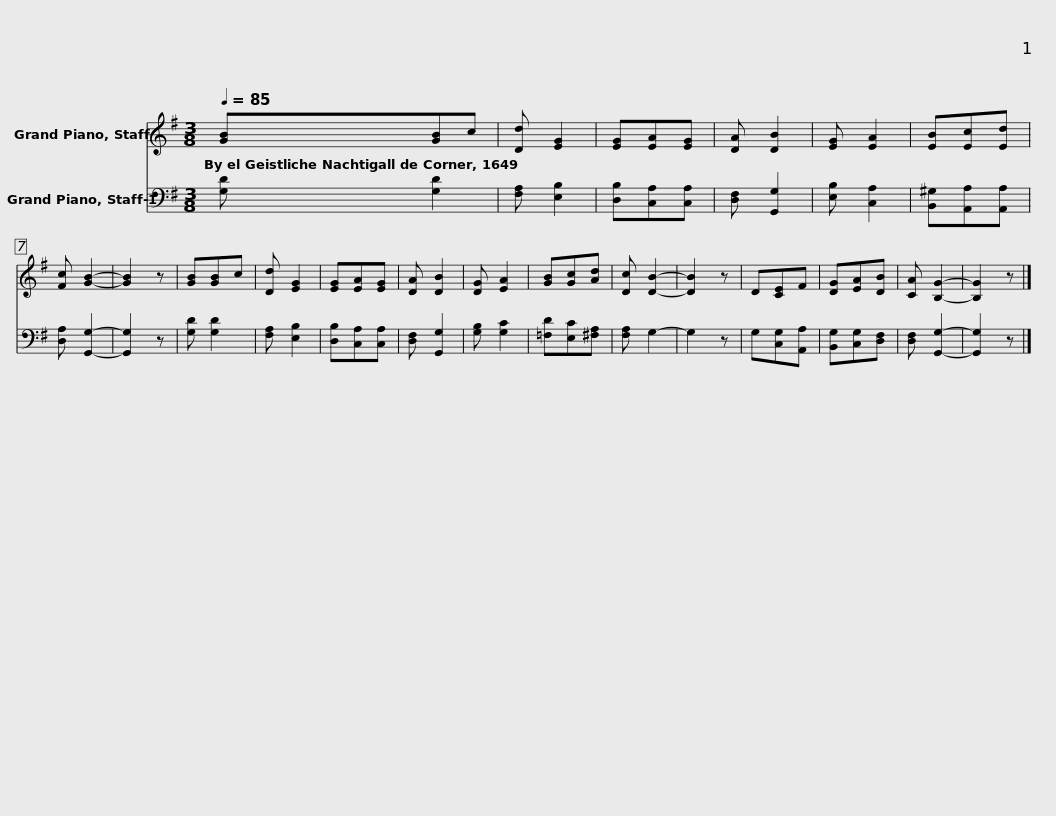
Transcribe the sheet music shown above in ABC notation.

X:1
%%score 1 2
L:1/8
Q:1/4=85
M:3/8
I:linebreak $
K:G
V:1 treble
V:2 bass
V:1
 [GB][GB]c | [Dd] [EG]2 | [EG][EA][EG] | [DA] [DB]2 | [EG] [EA]2 | %5
 [EB][Ec][Ed] | [Fc] [GB]2- | [GB]2 z |$ [GB][GB]c | [Dd] [EG]2 | %10
 [EG][EA][EG] | [DA] [DB]2 | [DG] [EA]2 | [GB][Gc][Ad] | [Dc] [DB]2- | %15
 [DB]2 z | D[CE]F | [DG][EA][DB] | [CA] [B,G]2- | [B,G]2 z |] %20
V:2
 [G,D] [G,D]2 | [F,A,] [E,B,]2 | [D,B,][C,A,][C,A,] | [D,F,] [G,,G,]2 | [E,B,] [C,A,]2 | %5
 [B,,^G,][A,,A,][A,,A,] | [D,A,] [G,,G,]2- | [G,,G,]2 z |$ [G,D] [G,D]2 | [F,A,] [E,B,]2 | %10
 [D,B,][C,A,][C,A,] | [D,F,] [G,,G,]2 | [G,B,] [G,C]2 | [=F,D][E,C][^F,A,] | [F,A,] G,2- | %15
 G,2 z | G,[C,G,][A,,A,] | [B,,G,][C,G,][D,F,] | [D,F,] [G,,G,]2- | [G,,G,]2 z |] %20
